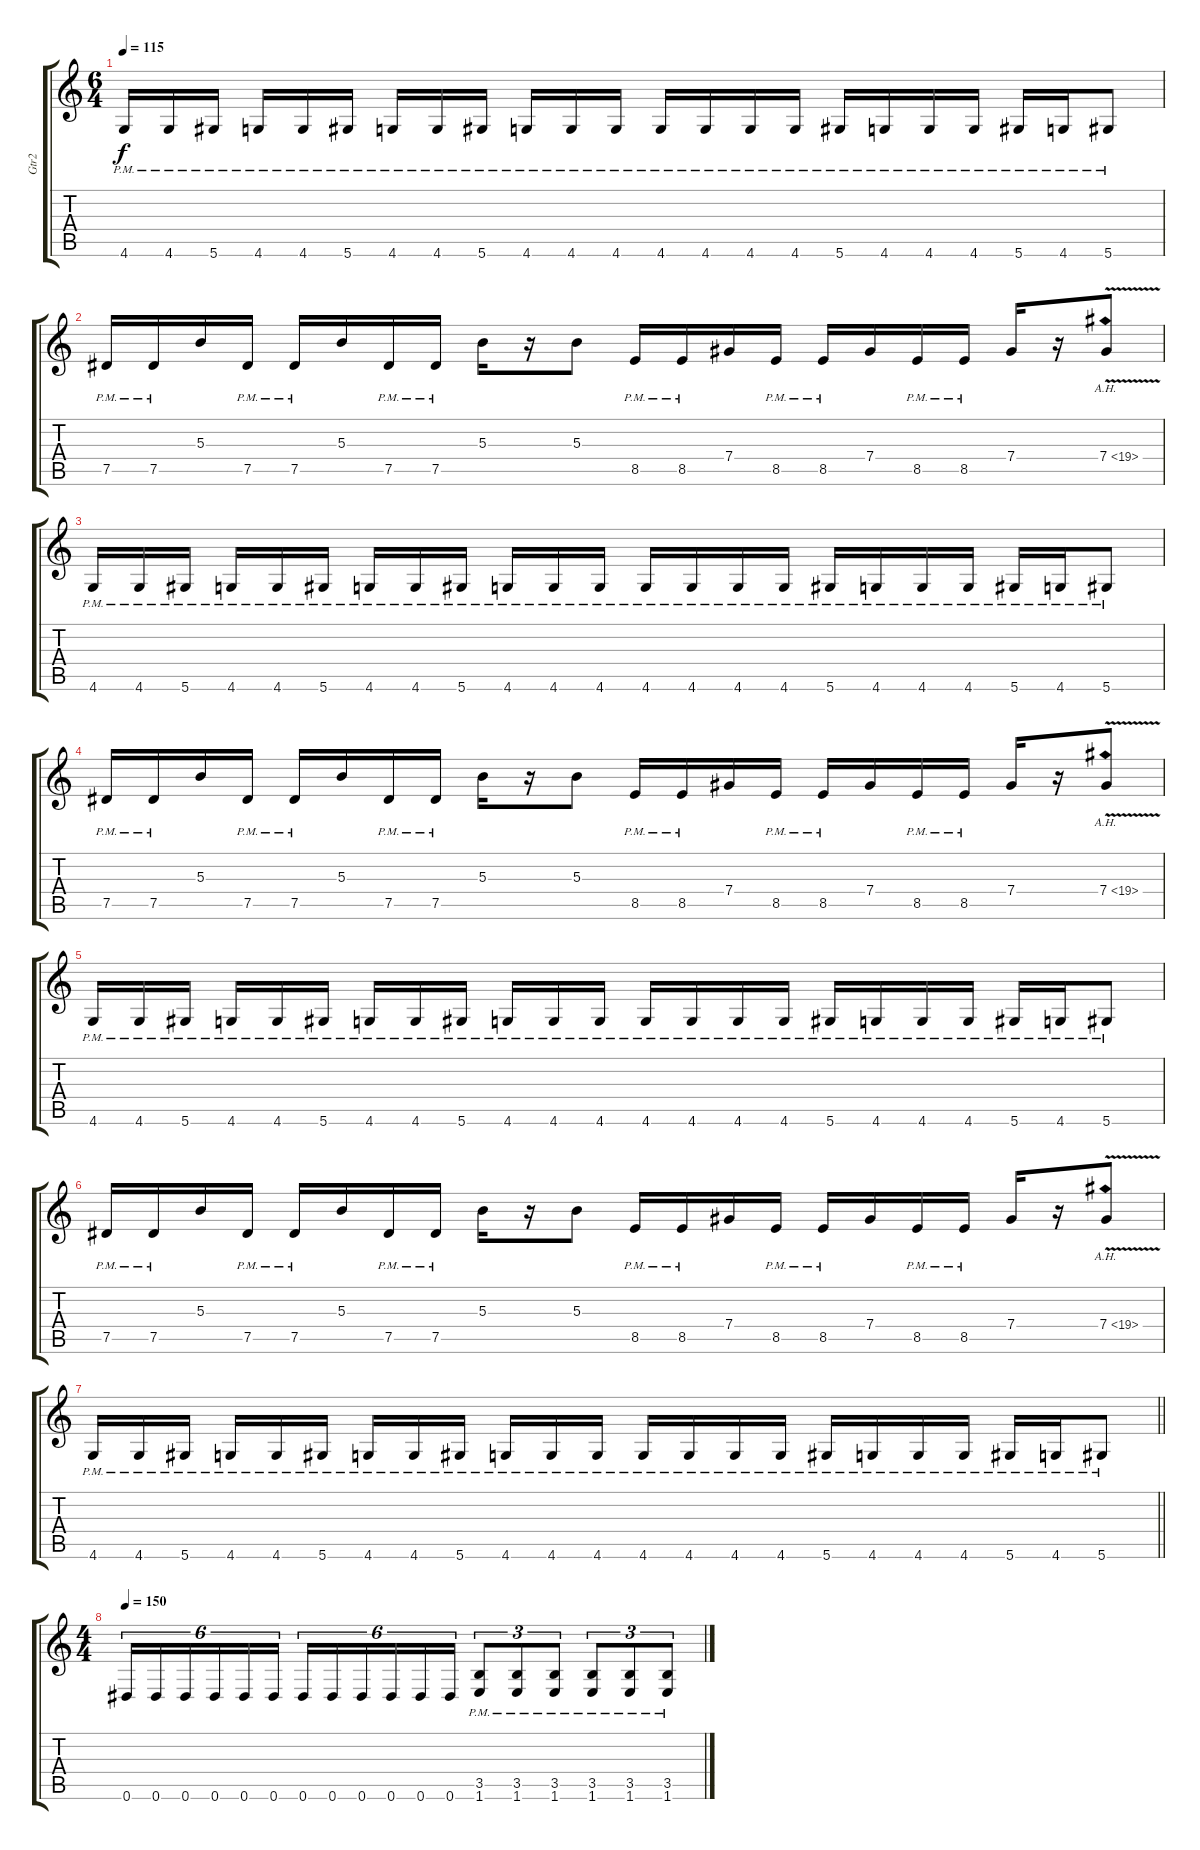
\track ("Gtr2" "Gtr2") {instrument distortionguitar}
\staff {score tabs}
\tuning (Eb4 Bb3 Gb3 Db3 Ab2 Eb2) {hide}
\ts (6 4)
\tempo 115
\clef g2
\ks c
4.6{pm}.16{dy f} 4.6{pm}.16 5.6{pm}.16{beam split} 4.6{pm}.16{beam merge} 4.6{pm}.16 5.6{pm}.16{beam split} 4.6{pm}.16 4.6{pm}.16{beam merge} 5.6{pm}.16{beam split} 4.6{pm}.16 4.6{pm}.16 4.6{pm}.16 4.6{pm}.16 4.6{pm}.16 4.6{pm}.16 4.6{pm}.16{beam split} 5.6{pm}.16 4.6{pm}.16 4.6{pm}.16 4.6{pm}.16{beam split} 5.6{pm}.16 4.6{pm}.16 5.6{pm}.8 |
7.5{pm}.16 7.5{pm}.16 5.3.16 7.5{pm}.16{beam split} 7.5{pm}.16 5.3.16 7.5{pm}.16 7.5{pm}.16{beam split} 5.3.16 r.16 5.3.8 8.5{pm}.16 8.5{pm}.16 7.4.16{beam merge} 8.5{pm}.16{beam split} 8.5{pm}.16{beam merge} 7.4.16 8.5{pm}.16 8.5{pm}.16{beam split} 7.4.16 r.16 7.4{ah 12 v}.8 |
4.6{pm}.16 4.6{pm}.16 5.6{pm}.16{beam split} 4.6{pm}.16{beam merge} 4.6{pm}.16 5.6{pm}.16{beam split} 4.6{pm}.16 4.6{pm}.16{beam merge} 5.6{pm}.16{beam split} 4.6{pm}.16 4.6{pm}.16 4.6{pm}.16 4.6{pm}.16 4.6{pm}.16 4.6{pm}.16 4.6{pm}.16{beam split} 5.6{pm}.16 4.6{pm}.16 4.6{pm}.16 4.6{pm}.16{beam split} 5.6{pm}.16 4.6{pm}.16 5.6{pm}.8 |
7.5{pm}.16 7.5{pm}.16 5.3.16 7.5{pm}.16{beam split} 7.5{pm}.16 5.3.16 7.5{pm}.16 7.5{pm}.16{beam split} 5.3.16 r.16 5.3.8 8.5{pm}.16 8.5{pm}.16 7.4.16{beam merge} 8.5{pm}.16{beam split} 8.5{pm}.16{beam merge} 7.4.16 8.5{pm}.16 8.5{pm}.16{beam split} 7.4.16 r.16 7.4{ah 12 v}.8 |
4.6{pm}.16 4.6{pm}.16 5.6{pm}.16{beam split} 4.6{pm}.16{beam merge} 4.6{pm}.16 5.6{pm}.16{beam split} 4.6{pm}.16 4.6{pm}.16{beam merge} 5.6{pm}.16{beam split} 4.6{pm}.16 4.6{pm}.16 4.6{pm}.16 4.6{pm}.16 4.6{pm}.16 4.6{pm}.16 4.6{pm}.16{beam split} 5.6{pm}.16 4.6{pm}.16 4.6{pm}.16 4.6{pm}.16{beam split} 5.6{pm}.16 4.6{pm}.16 5.6{pm}.8 |
7.5{pm}.16 7.5{pm}.16 5.3.16 7.5{pm}.16{beam split} 7.5{pm}.16 5.3.16 7.5{pm}.16 7.5{pm}.16{beam split} 5.3.16 r.16 5.3.8 8.5{pm}.16 8.5{pm}.16 7.4.16{beam merge} 8.5{pm}.16{beam split} 8.5{pm}.16{beam merge} 7.4.16 8.5{pm}.16 8.5{pm}.16{beam split} 7.4.16 r.16 7.4{ah 12 v}.8 |
\barLineRight lightlight
4.6{pm}.16 4.6{pm}.16 5.6{pm}.16{beam split} 4.6{pm}.16{beam merge} 4.6{pm}.16 5.6{pm}.16{beam split} 4.6{pm}.16 4.6{pm}.16{beam merge} 5.6{pm}.16{beam split} 4.6{pm}.16 4.6{pm}.16 4.6{pm}.16 4.6{pm}.16 4.6{pm}.16 4.6{pm}.16 4.6{pm}.16{beam split} 5.6{pm}.16 4.6{pm}.16 4.6{pm}.16 4.6{pm}.16{beam split} 5.6{pm}.16 4.6{pm}.16 5.6{pm}.8 |
\ts (4 4)
\tempo 150
0.6.16{tu (6 4)} 0.6.16{tu (6 4)} 0.6.16{tu (6 4)} 0.6.16{tu (6 4)} 0.6.16{tu (6 4)} 0.6.16{tu (6 4)} 0.6.16{tu (6 4)} 0.6.16{tu (6 4)} 0.6.16{tu (6 4)} 0.6.16{tu (6 4)} 0.6.16{tu (6 4)} 0.6.16{tu (6 4)} (3.5{pm} 1.6{pm}).8{tu (3 2)} (3.5{pm} 1.6{pm}).8{tu (3 2)} (3.5{pm} 1.6{pm}).8{tu (3 2)} (3.5{pm} 1.6{pm}).8{tu (3 2)} (3.5{pm} 1.6{pm}).8{tu (3 2)} (3.5{pm} 1.6{pm}).8{tu (3 2)}
